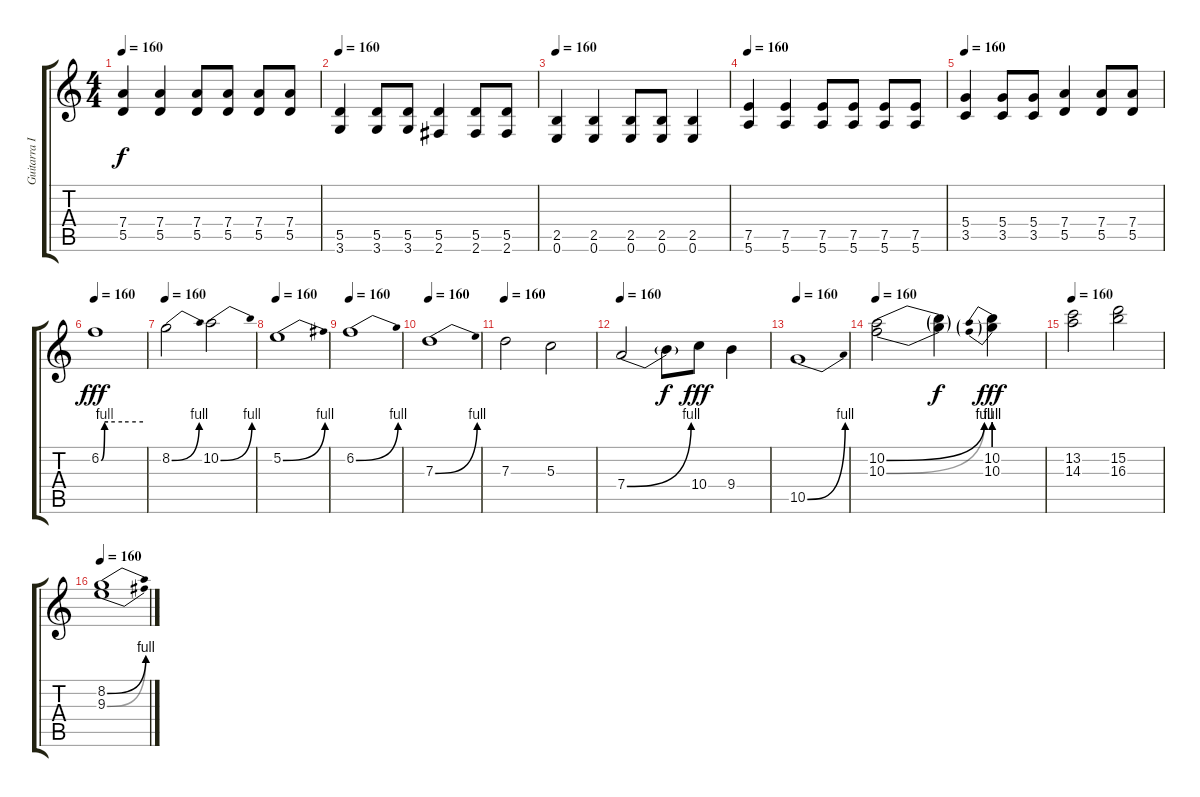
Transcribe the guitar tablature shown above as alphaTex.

\track ("Guitarra I" "Guitarra I") {instrument overdrivenguitar}
\staff {score tabs}
\tuning (E4 B3 G3 D3 A2 E2) {hide}
\ts (4 4)
\tempo 160
\clef g2
\ks c
(7.4 5.5).4{dy f} (7.4 5.5).4 (7.4 5.5).8 (7.4 5.5).8 (7.4 5.5).8 (7.4 5.5).8 |
\tempo 160
(5.5 3.6).4 (5.5 3.6).8 (5.5 3.6).8 (5.5 2.6).4 (5.5 2.6).8 (5.5 2.6).8 |
\tempo 160
(2.5 0.6).4 (2.5 0.6).4 (2.5 0.6).8 (2.5 0.6).8 (2.5 0.6).4 |
\tempo 160
(7.5 5.6).4 (7.5 5.6).4 (7.5 5.6).8 (7.5 5.6).8 (7.5 5.6).8 (7.5 5.6).8 |
\tempo 160
(5.4 3.5).4 (5.4 3.5).8 (5.4 3.5).8 (7.4 5.5).4 (7.4 5.5).8 (7.4 5.5).8 |
\tempo 160
6.2{be (custom 0 0 5 4 10 4 30 4 60 4)}.1{dy fff} |
\tempo 160
8.2{be (bend 0 0 60 4)}.2 10.2{be (bend 0 0 60 4)}.2 |
\tempo 160
5.2{be (bend 0 0 60 4)}.1 |
\tempo 160
6.2{be (bend 0 0 60 4)}.1 |
\tempo 160
7.3{be (bend 0 0 60 4)}.1 |
\tempo 160
7.3.2 5.3.2 |
\tempo 160
7.4{be (bend 0 0 60 4)}.2 7.4{t}.8{dy f} 10.4.8{dy fff} 9.4.4 |
\tempo 160
10.5{be (bend 0 0 60 4)}.1 |
\tempo 160
(10.2{be (bend 0 0 60 4)} 10.3{be (bend 0 0 60 4)}).2 (10.2{t} 10.3{t}).4{dy f} (10.2{be (prebend 0 4 60 4)} 10.3{be (prebend 0 4 60 4)}).4{dy fff} |
\tempo 160
(13.2 14.3).2 (15.2 16.3).2 |
\tempo 160
(8.2{be (bend 0 0 60 4)} 9.3{be (bend 0 0 60 4)}).1
